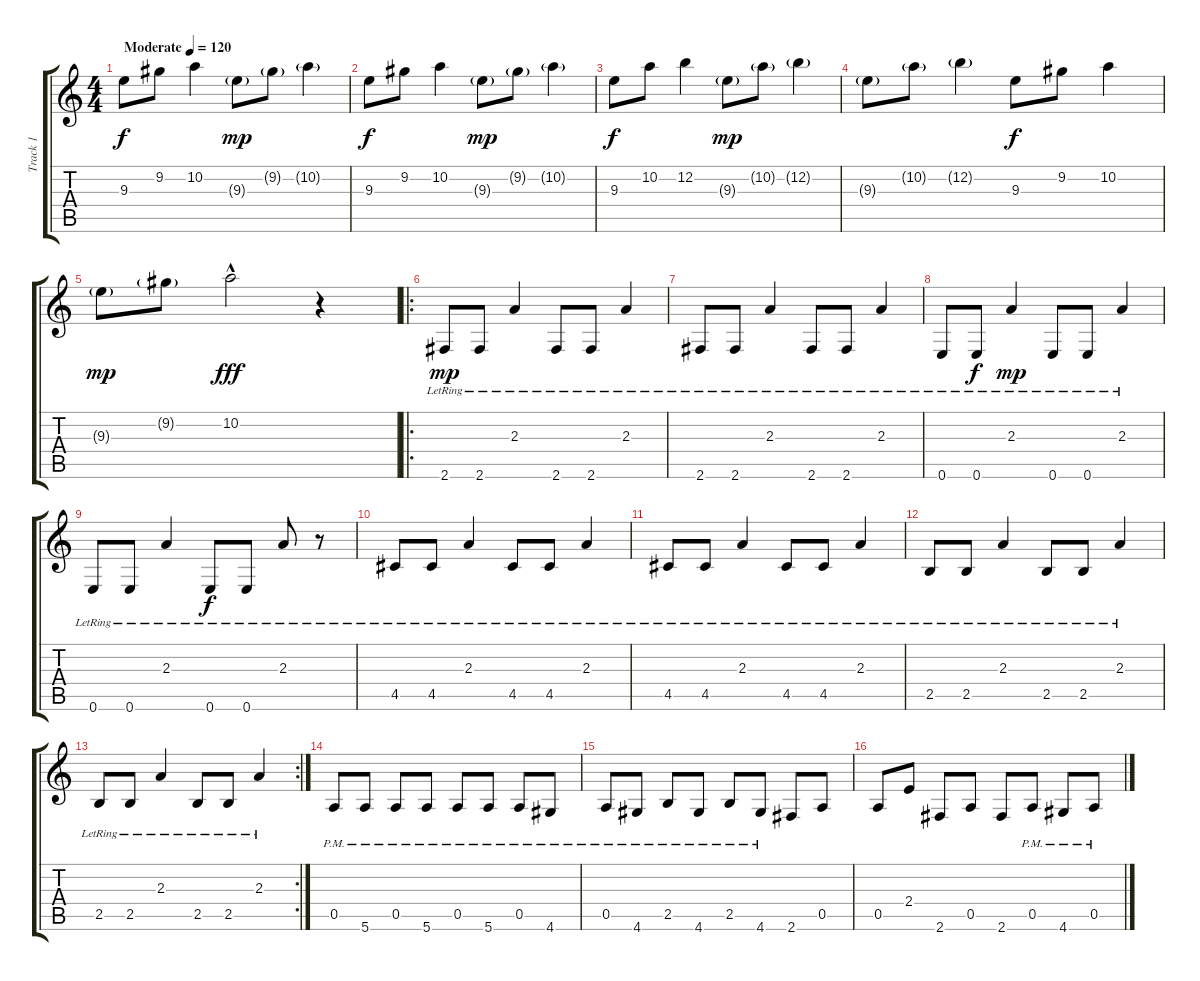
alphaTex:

\track ("Track 1" "Track 1") {instrument electricguitarjazz}
\staff {score tabs}
\tuning (E4 B3 G3 D3 A2 E2) {hide}
\ts (4 4)
\tempo (120 "Moderate")
\clef g2
\ks c
9.3.8{dy f instrument electricguitarjazz} 9.2.8 10.2.4 9.3{g}.8{dy mp} 9.2{g}.8 10.2{g}.4 |
9.3.8{dy f} 9.2.8 10.2.4 9.3{g}.8{dy mp} 9.2{g}.8 10.2{g}.4 |
9.3.8{dy f} 10.2.8 12.2.4 9.3{g}.8{dy mp} 10.2{g}.8 12.2{g}.4 |
9.3{g}.8 10.2{g}.8 12.2{g}.4 9.3.8{dy f} 9.2.8 10.2.4 |
9.3{g}.8{dy mp} 9.2{g}.8 10.2{hac}.2{dy fff} r.4 |
\ro
2.6{lr}.8{dy mp} 2.6{lr}.8 2.3{lr}.4 2.6{lr}.8 2.6{lr}.8 2.3{lr}.4 |
2.6{lr}.8 2.6{lr}.8 2.3{lr}.4 2.6{lr}.8 2.6{lr}.8 2.3{lr}.4 |
0.6{lr}.8 0.6{lr}.8{dy f} 2.3{lr}.4{dy mp} 0.6{lr}.8 0.6{lr}.8 2.3{lr}.4 |
0.6{lr}.8 0.6{lr}.8 2.3{lr}.4 0.6{lr}.8{dy f} 0.6{lr}.8 2.3{lr}.8 r.8 |
4.5{lr}.8 4.5{lr}.8 2.3{lr}.4 4.5{lr}.8 4.5{lr}.8 2.3{lr}.4 |
4.5{lr}.8 4.5{lr}.8 2.3{lr}.4 4.5{lr}.8 4.5{lr}.8 2.3{lr}.4 |
2.5{lr}.8 2.5{lr}.8 2.3{lr}.4 2.5{lr}.8 2.5{lr}.8 2.3{lr}.4 |
\rc 2
2.5{lr}.8 2.5{lr}.8 2.3{lr}.4 2.5{lr}.8 2.5{lr}.8 2.3{lr}.4 |
0.5{pm}.8 5.6{pm}.8 0.5{pm}.8 5.6{pm}.8 0.5{pm}.8 5.6{pm}.8 0.5{pm}.8 4.6{pm}.8 |
0.5{pm}.8 4.6{pm}.8 2.5{pm}.8 4.6{pm}.8 2.5{pm}.8 4.6{pm}.8 2.6.8 0.5.8 |
0.5.8 2.4.8 2.6.8 0.5.8 2.6.8 0.5{pm}.8 4.6{pm}.8 0.5{pm}.8
